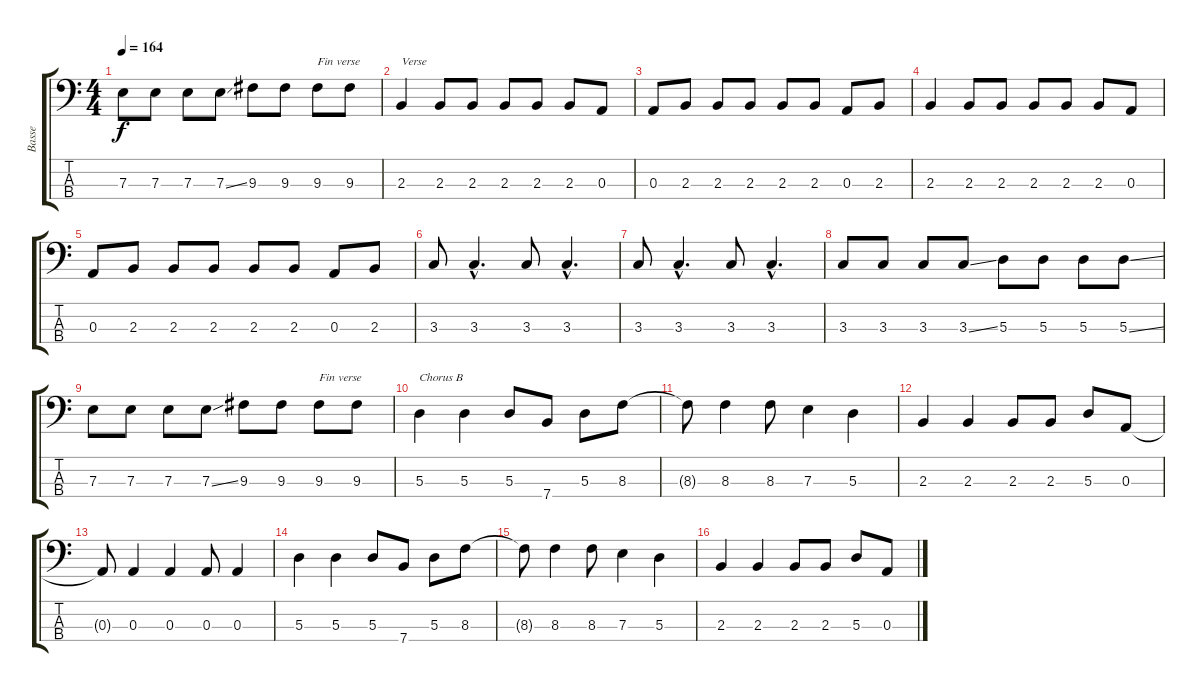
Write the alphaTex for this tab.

\track ("Basse" "Basse") {instrument electricbasspick}
\staff {score tabs}
\tuning (G2 D2 A1 E1) {hide}
\ts (4 4)
\tempo 164
\clef f4
\ks c
7.3.8{dy f} 7.3.8 7.3.8 7.3{ss}.8 9.3.8 9.3.8 9.3.8{txt "Fin verse"} 9.3.8 |
2.3.4{txt "Verse"} 2.3.8 2.3.8 2.3.8 2.3.8 2.3.8 0.3.8 |
0.3.8 2.3.8 2.3.8 2.3.8 2.3.8 2.3.8 0.3.8 2.3.8 |
2.3.4 2.3.8 2.3.8 2.3.8 2.3.8 2.3.8 0.3.8 |
0.3.8 2.3.8 2.3.8 2.3.8 2.3.8 2.3.8 0.3.8 2.3.8 |
3.3.8 3.3{hac}.4{d} 3.3.8 3.3{hac}.4{d} |
3.3.8 3.3{hac}.4{d} 3.3.8 3.3{hac}.4{d} |
3.3.8 3.3.8 3.3.8 3.3{ss}.8 5.3.8 5.3.8 5.3.8 5.3{ss}.8 |
7.3.8 7.3.8 7.3.8 7.3{ss}.8 9.3.8 9.3.8 9.3.8{txt "Fin verse"} 9.3.8 |
5.3.4{txt "Chorus B"} 5.3.4 5.3.8 7.4.8 5.3.8 8.3.8 |
8.3{t}.8 8.3.4 8.3.8 7.3.4 5.3.4 |
2.3.4 2.3.4 2.3.8 2.3.8 5.3.8 0.3.8 |
0.3{t}.8 0.3.4 0.3.4 0.3.8 0.3.4 |
5.3.4 5.3.4 5.3.8 7.4.8 5.3.8 8.3.8 |
8.3{t}.8 8.3.4 8.3.8 7.3.4 5.3.4 |
2.3.4 2.3.4 2.3.8 2.3.8 5.3.8 0.3.8
